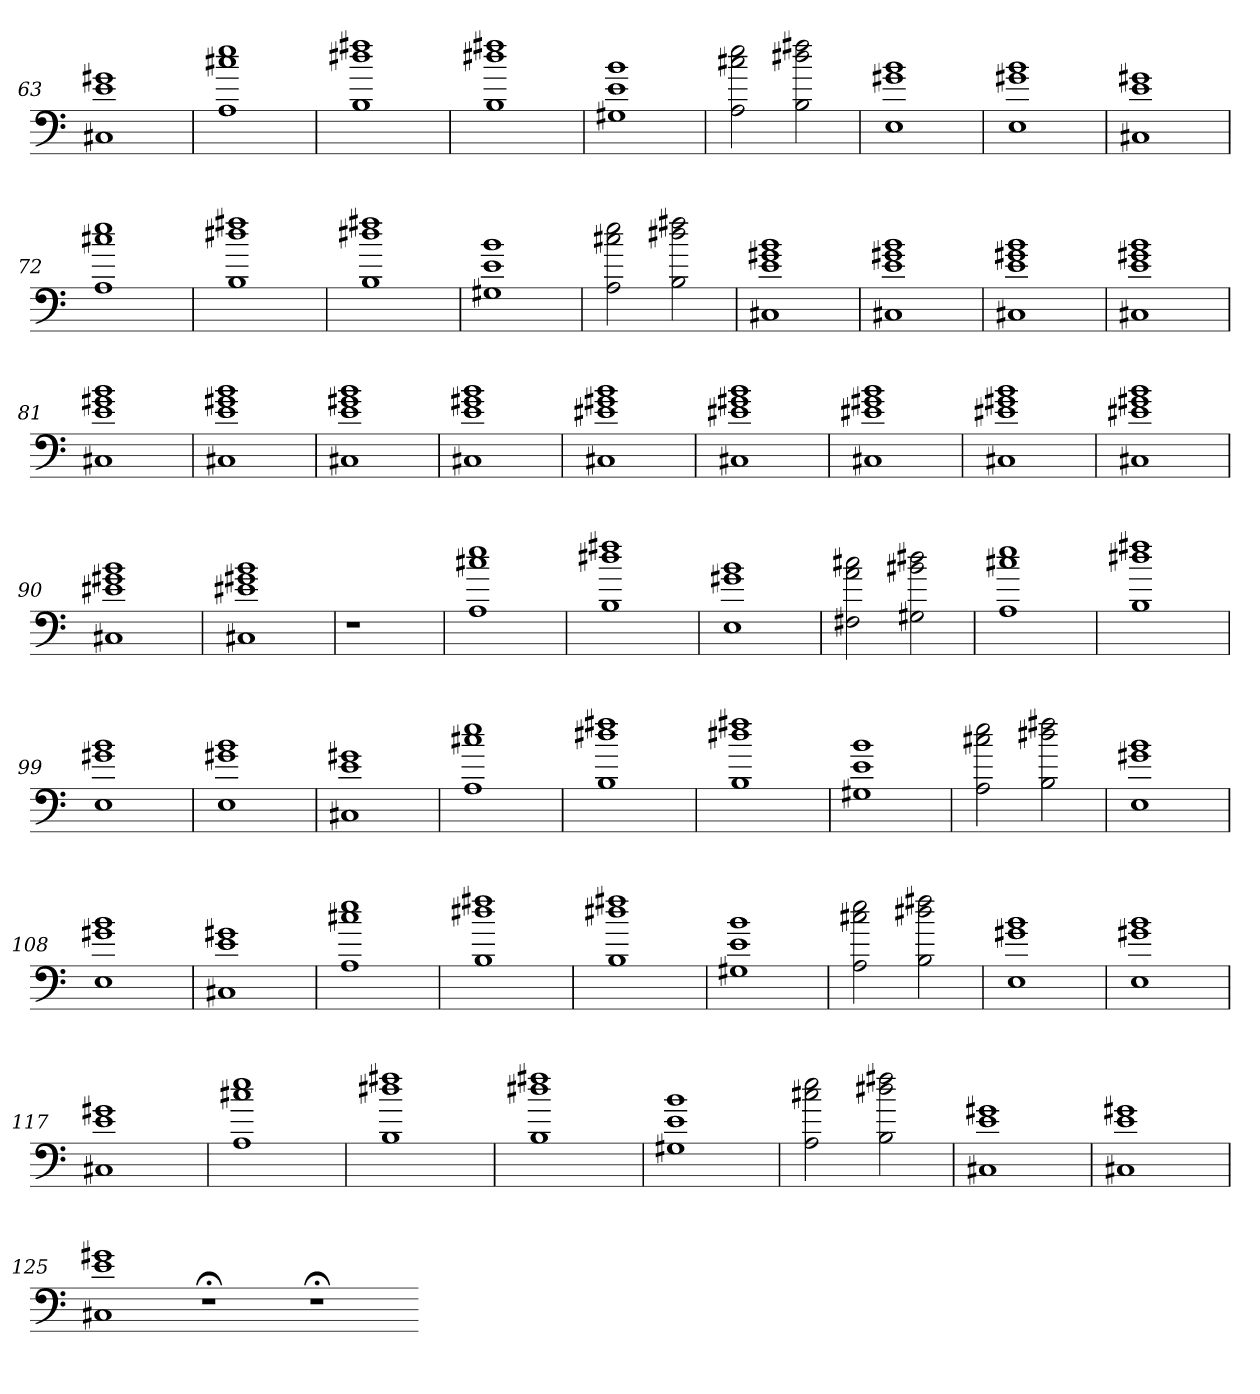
**kern
*part1
*staff1
=63
1C#X 1e 1g#X
=64
1A 1cc#X 1ee
=65
1B 1dd#X 1ff#X
=66
1B 1dd#X 1ff#X
=67
1G#X 1e 1b
=68
2A 2cc#X 2ee
2B 2dd#X 2ff#X
=69
1E 1g#X 1b
=70
1E 1g#X 1b
=71
1C#X 1e 1g#X
=72
1A 1cc#X 1ee
=73
1B 1dd#X 1ff#X
=74
1B 1dd#X 1ff#X
=75
1G#X 1e 1b
=76
2A 2cc#X 2ee
2B 2dd#X 2ff#X
=77
1C#X 1e 1g#X 1b
=78
1C#X 1e 1g#X 1b
=79
1C#X 1e 1g#X 1b
=80
1C#X 1e 1g#X 1b
=81
1C#X 1e 1g#X 1b
=82
1C#X 1e 1g#X 1b
=83
1C#X 1e 1g#X 1b
=84
1C#X 1e 1g#X 1b
=85
1C#X 1e#X 1g#X 1b
=86
1C#X 1e#X 1g#X 1b
=87
1C#X 1e#X 1g#X 1b
=88
1C#X 1e#X 1g#X 1b
=89
1C#X 1e#X 1g#X 1b
=90
1C#X 1e#X 1g#X 1b
=91
1C#X 1e#X 1g#X 1b
=92
1r
=93
1A 1cc#X 1ee
=94
1B 1dd#X 1ff#X
=95
1E 1g#X 1b
=96
2F#X 2a 2cc#X
2G#X 2b#X 2dd#X
=97
1A 1cc#X 1ee
=98
1B 1dd#X 1ff#X
=99
1E 1g#X 1b
=100
1E 1g#X 1b
=101
1C#X 1e 1g#X
=102
1A 1cc#X 1ee
=103
1B 1dd#X 1ff#X
=104
1B 1dd#X 1ff#X
=105
1G#X 1e 1b
=106
2A 2cc#X 2ee
2B 2dd#X 2ff#X
=107
1E 1g#X 1b
=108
1E 1g#X 1b
=109
1C#X 1e 1g#X
=110
1A 1cc#X 1ee
=111
1B 1dd#X 1ff#X
=112
1B 1dd#X 1ff#X
=113
1G#X 1e 1b
=114
2A 2cc#X 2ee
2B 2dd#X 2ff#X
=115
1E 1g#X 1b
=116
1E 1g#X 1b
=117
1C#X 1e 1g#X
=118
1A 1cc#X 1ee
=119
1B 1dd#X 1ff#X
=120
1B 1dd#X 1ff#X
=121
1G#X 1e 1b
=122
2A 2cc#X 2ee
2B 2dd#X 2ff#X
=123
1C#X 1e 1g#X
=124
1C#X 1e 1g#X
=125
1C#X 1e 1g#X
1r;<
1r;<
=-
*-
